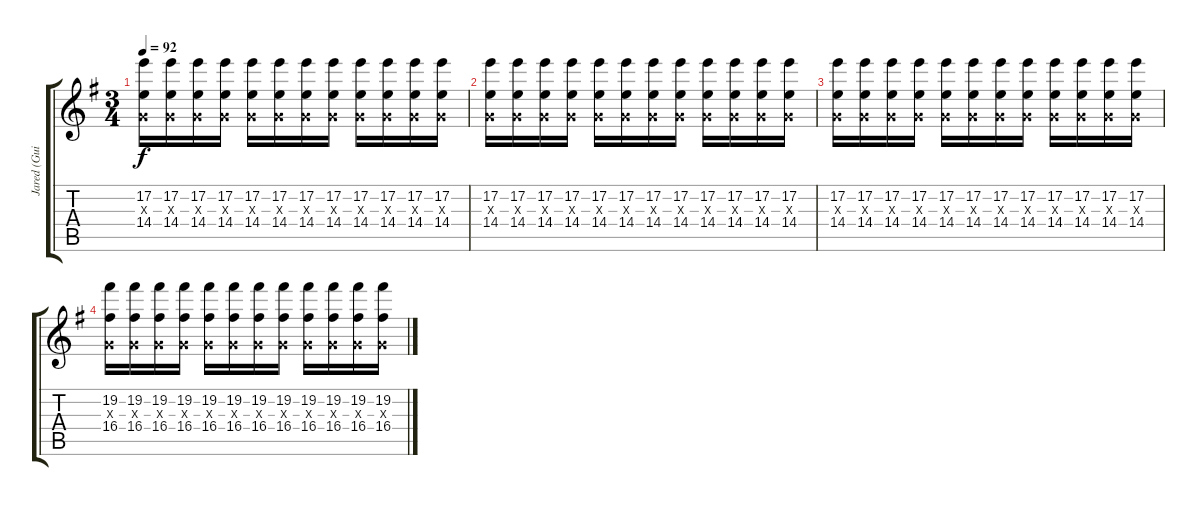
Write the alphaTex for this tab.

\track ("Jared (Guitar 2)" "Jared (Gui") {instrument overdrivenguitar}
\staff {score tabs}
\tuning (E4 B3 G3 D3 A2 E2) {hide}
\ts (3 4)
\tempo 92
\clef g2
\ks g
(17.2 0.3{x} 14.4).16{dy f} (17.2 0.3{x} 14.4).16 (17.2 0.3{x} 14.4).16 (17.2 0.3{x} 14.4).16 (17.2 0.3{x} 14.4).16 (17.2 0.3{x} 14.4).16 (17.2 0.3{x} 14.4).16 (17.2 0.3{x} 14.4).16 (17.2 0.3{x} 14.4).16 (17.2 0.3{x} 14.4).16 (17.2 0.3{x} 14.4).16 (17.2 0.3{x} 14.4).16 |
(17.2 0.3{x} 14.4).16 (17.2 0.3{x} 14.4).16 (17.2 0.3{x} 14.4).16 (17.2 0.3{x} 14.4).16 (17.2 0.3{x} 14.4).16 (17.2 0.3{x} 14.4).16 (17.2 0.3{x} 14.4).16 (17.2 0.3{x} 14.4).16 (17.2 0.3{x} 14.4).16 (17.2 0.3{x} 14.4).16 (17.2 0.3{x} 14.4).16 (17.2 0.3{x} 14.4).16 |
(17.2 0.3{x} 14.4).16 (17.2 0.3{x} 14.4).16 (17.2 0.3{x} 14.4).16 (17.2 0.3{x} 14.4).16 (17.2 0.3{x} 14.4).16 (17.2 0.3{x} 14.4).16 (17.2 0.3{x} 14.4).16 (17.2 0.3{x} 14.4).16 (17.2 0.3{x} 14.4).16 (17.2 0.3{x} 14.4).16 (17.2 0.3{x} 14.4).16 (17.2 0.3{x} 14.4).16 |
(19.2 0.3{x} 16.4).16 (19.2 0.3{x} 16.4).16 (19.2 0.3{x} 16.4).16 (19.2 0.3{x} 16.4).16 (19.2 0.3{x} 16.4).16 (19.2 0.3{x} 16.4).16 (19.2 0.3{x} 16.4).16 (19.2 0.3{x} 16.4).16 (19.2 0.3{x} 16.4).16 (19.2 0.3{x} 16.4).16 (19.2 0.3{x} 16.4).16 (19.2 0.3{x} 16.4).16
